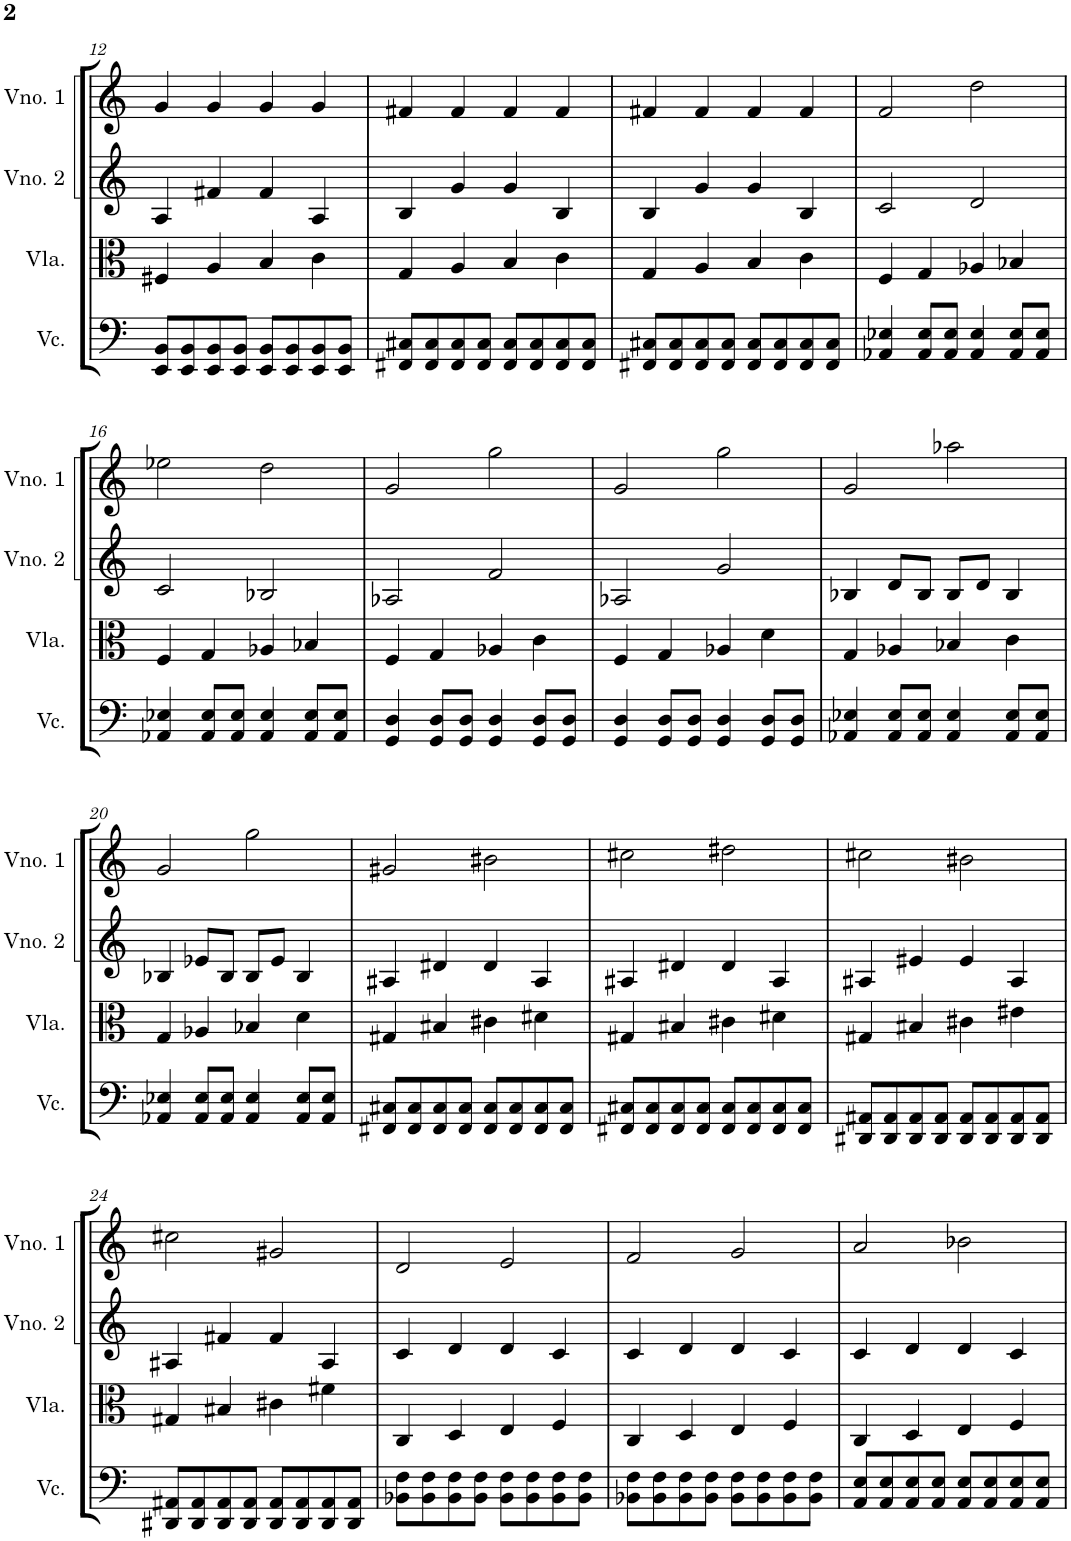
**kern	**kern	**kern	**kern
*part4	*part3	*part2	*part1
*staff4	*staff3	*staff2	*staff1
*I"Violoncelo	*I"Viola	*I"Violino 2	*I"Violino 1
*I'Vc.	*I'Vla.	*I'Vno. 2	*I'Vno. 1
!!LO:PB:g=z
*clefF4	*clefC3	*clefG2	*clefG2
*k[]	*k[]	*k[]	*k[]
*M4/4	*M4/4	*M4/4	*M4/4
=12	=12	=12	=12
8EE/ 8BB/L	4F#X/	4A/	4g/
8EE/ 8BB/	.	.	.
8EE/ 8BB/	4A/	4f#X/	4g/
8EE/ 8BB/J	.	.	.
8EE/ 8BB/L	4B/	4f#/	4g/
8EE/ 8BB/	.	.	.
8EE/ 8BB/	4c\	4A/	4g/
8EE/ 8BB/J	.	.	.
=13	=13	=13	=13
8FF#X/ 8C#X/L	4G/	4B/	4f#X/
8FF#/ 8C#/	.	.	.
8FF#/ 8C#/	4A/	4g/	4f#/
8FF#/ 8C#/J	.	.	.
8FF#/ 8C#/L	4B/	4g/	4f#/
8FF#/ 8C#/	.	.	.
8FF#/ 8C#/	4c\	4B/	4f#/
8FF#/ 8C#/J	.	.	.
=14	=14	=14	=14
8FF#X/ 8C#X/L	4G/	4B/	4f#X/
8FF#/ 8C#/	.	.	.
8FF#/ 8C#/	4A/	4g/	4f#/
8FF#/ 8C#/J	.	.	.
8FF#/ 8C#/L	4B/	4g/	4f#/
8FF#/ 8C#/	.	.	.
8FF#/ 8C#/	4c\	4B/	4f#/
8FF#/ 8C#/J	.	.	.
=15	=15	=15	=15
4AA-X/ 4E-X/	4F/	2c/	2f/
8AA-/ 8E-/L	4G/	.	.
8AA-/ 8E-/J	.	.	.
4AA-/ 4E-/	4A-X/	2d/	2dd\
8AA-/ 8E-/L	4B-X/	.	.
8AA-/ 8E-/J	.	.	.
!!LO:LB:g=z
=16	=16	=16	=16
4AA-X/ 4E-X/	4F/	2c/	2ee-X\
8AA-/ 8E-/L	4G/	.	.
8AA-/ 8E-/J	.	.	.
4AA-/ 4E-/	4A-X/	2B-X/	2dd\
8AA-/ 8E-/L	4B-X/	.	.
8AA-/ 8E-/J	.	.	.
=17	=17	=17	=17
4GG/ 4D/	4F/	2A-X/	2g/
8GG/ 8D/L	4G/	.	.
8GG/ 8D/J	.	.	.
4GG/ 4D/	4A-X/	2f/	2gg\
8GG/ 8D/L	4c\	.	.
8GG/ 8D/J	.	.	.
=18	=18	=18	=18
4GG/ 4D/	4F/	2A-X/	2g/
8GG/ 8D/L	4G/	.	.
8GG/ 8D/J	.	.	.
4GG/ 4D/	4A-X/	2g/	2gg\
8GG/ 8D/L	4d\	.	.
8GG/ 8D/J	.	.	.
=19	=19	=19	=19
4AA-X/ 4E-X/	4G/	4B-X/	2g/
8AA-/ 8E-/L	4A-X/	8d/L	.
8AA-/ 8E-/J	.	8B-/J	.
4AA-/ 4E-/	4B-X/	8B-/L	2aa-X\
.	.	8d/J	.
8AA-/ 8E-/L	4c\	4B-/	.
8AA-/ 8E-/J	.	.	.
!!LO:LB:g=z
=20	=20	=20	=20
4AA-X/ 4E-X/	4G/	4B-X/	2g/
8AA-/ 8E-/L	4A-X/	8e-X/L	.
8AA-/ 8E-/J	.	8B-/J	.
4AA-/ 4E-/	4B-X/	8B-/L	2gg\
.	.	8e-/J	.
8AA-/ 8E-/L	4d\	4B-/	.
8AA-/ 8E-/J	.	.	.
=21	=21	=21	=21
8FF#X/ 8C#X/L	4G#X/	4A#X/	2g#X/
8FF#/ 8C#/	.	.	.
8FF#/ 8C#/	4B#X/	4d#X/	.
8FF#/ 8C#/J	.	.	.
8FF#/ 8C#/L	4c#X\	4d#/	2b#X\
8FF#/ 8C#/	.	.	.
8FF#/ 8C#/	4d#X\	4A#/	.
8FF#/ 8C#/J	.	.	.
=22	=22	=22	=22
8FF#X/ 8C#X/L	4G#X/	4A#X/	2cc#X\
8FF#/ 8C#/	.	.	.
8FF#/ 8C#/	4B#X/	4d#X/	.
8FF#/ 8C#/J	.	.	.
8FF#/ 8C#/L	4c#X\	4d#/	2dd#X\
8FF#/ 8C#/	.	.	.
8FF#/ 8C#/	4d#X\	4A#/	.
8FF#/ 8C#/J	.	.	.
=23	=23	=23	=23
8DD#X/ 8AA#X/L	4G#X/	4A#X/	2cc#X\
8DD#/ 8AA#/	.	.	.
8DD#/ 8AA#/	4B#X/	4e#X/	.
8DD#/ 8AA#/J	.	.	.
8DD#/ 8AA#/L	4c#X\	4e#/	2b#X\
8DD#/ 8AA#/	.	.	.
8DD#/ 8AA#/	4e#X\	4A#/	.
8DD#/ 8AA#/J	.	.	.
!!LO:LB:g=z
=24	=24	=24	=24
8DD#X/ 8AA#X/L	4G#X/	4A#X/	2cc#X\
8DD#/ 8AA#/	.	.	.
8DD#/ 8AA#/	4B#X/	4f#X/	.
8DD#/ 8AA#/J	.	.	.
8DD#/ 8AA#/L	4c#X\	4f#/	2g#X/
8DD#/ 8AA#/	.	.	.
8DD#/ 8AA#/	4f#X\	4A#/	.
8DD#/ 8AA#/J	.	.	.
=25	=25	=25	=25
8BB-X\ 8F\L	4C/	4c/	2d/
8BB-\ 8F\	.	.	.
8BB-\ 8F\	4D/	4d/	.
8BB-\ 8F\J	.	.	.
8BB-\ 8F\L	4E/	4d/	2e/
8BB-\ 8F\	.	.	.
8BB-\ 8F\	4F/	4c/	.
8BB-\ 8F\J	.	.	.
=26	=26	=26	=26
8BB-X\ 8F\L	4C/	4c/	2f/
8BB-\ 8F\	.	.	.
8BB-\ 8F\	4D/	4d/	.
8BB-\ 8F\J	.	.	.
8BB-\ 8F\L	4E/	4d/	2g/
8BB-\ 8F\	.	.	.
8BB-\ 8F\	4F/	4c/	.
8BB-\ 8F\J	.	.	.
=27	=27	=27	=27
8AA/ 8E/L	4C/	4c/	2a/
8AA/ 8E/	.	.	.
8AA/ 8E/	4D/	4d/	.
8AA/ 8E/J	.	.	.
8AA/ 8E/L	4E/	4d/	2b-X\
8AA/ 8E/	.	.	.
8AA/ 8E/	4F/	4c/	.
8AA/ 8E/J	.	.	.
=	=	=	=
*-	*-	*-	*-
